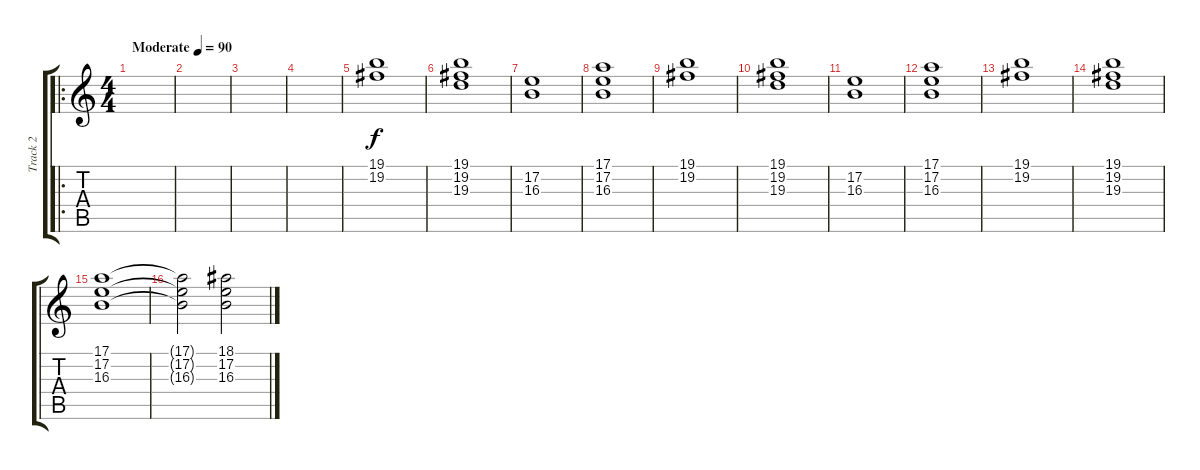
\track ("Track 2" "Track 2") {instrument brasssection}
\staff {score tabs}
\tuning (E4 B3 G3 D3 A2 E2) {hide}
\ro
\ts (4 4)
\tempo (90 "Moderate")
\clef g2
\ks c
|
|
|
|
(19.1 19.2).1{volume 12} |
(19.1 19.2 19.3).1 |
(17.2 16.3).1 |
(17.1 17.2 16.3).1 |
(19.1 19.2).1 |
(19.1 19.2 19.3).1 |
(17.2 16.3).1 |
(17.1 17.2 16.3).1 |
(19.1 19.2).1 |
(19.1 19.2 19.3).1 |
(17.1 17.2 16.3).1 |
(17.1{t} 17.2{t} 16.3{t}).2 (18.1 17.2 16.3).2
